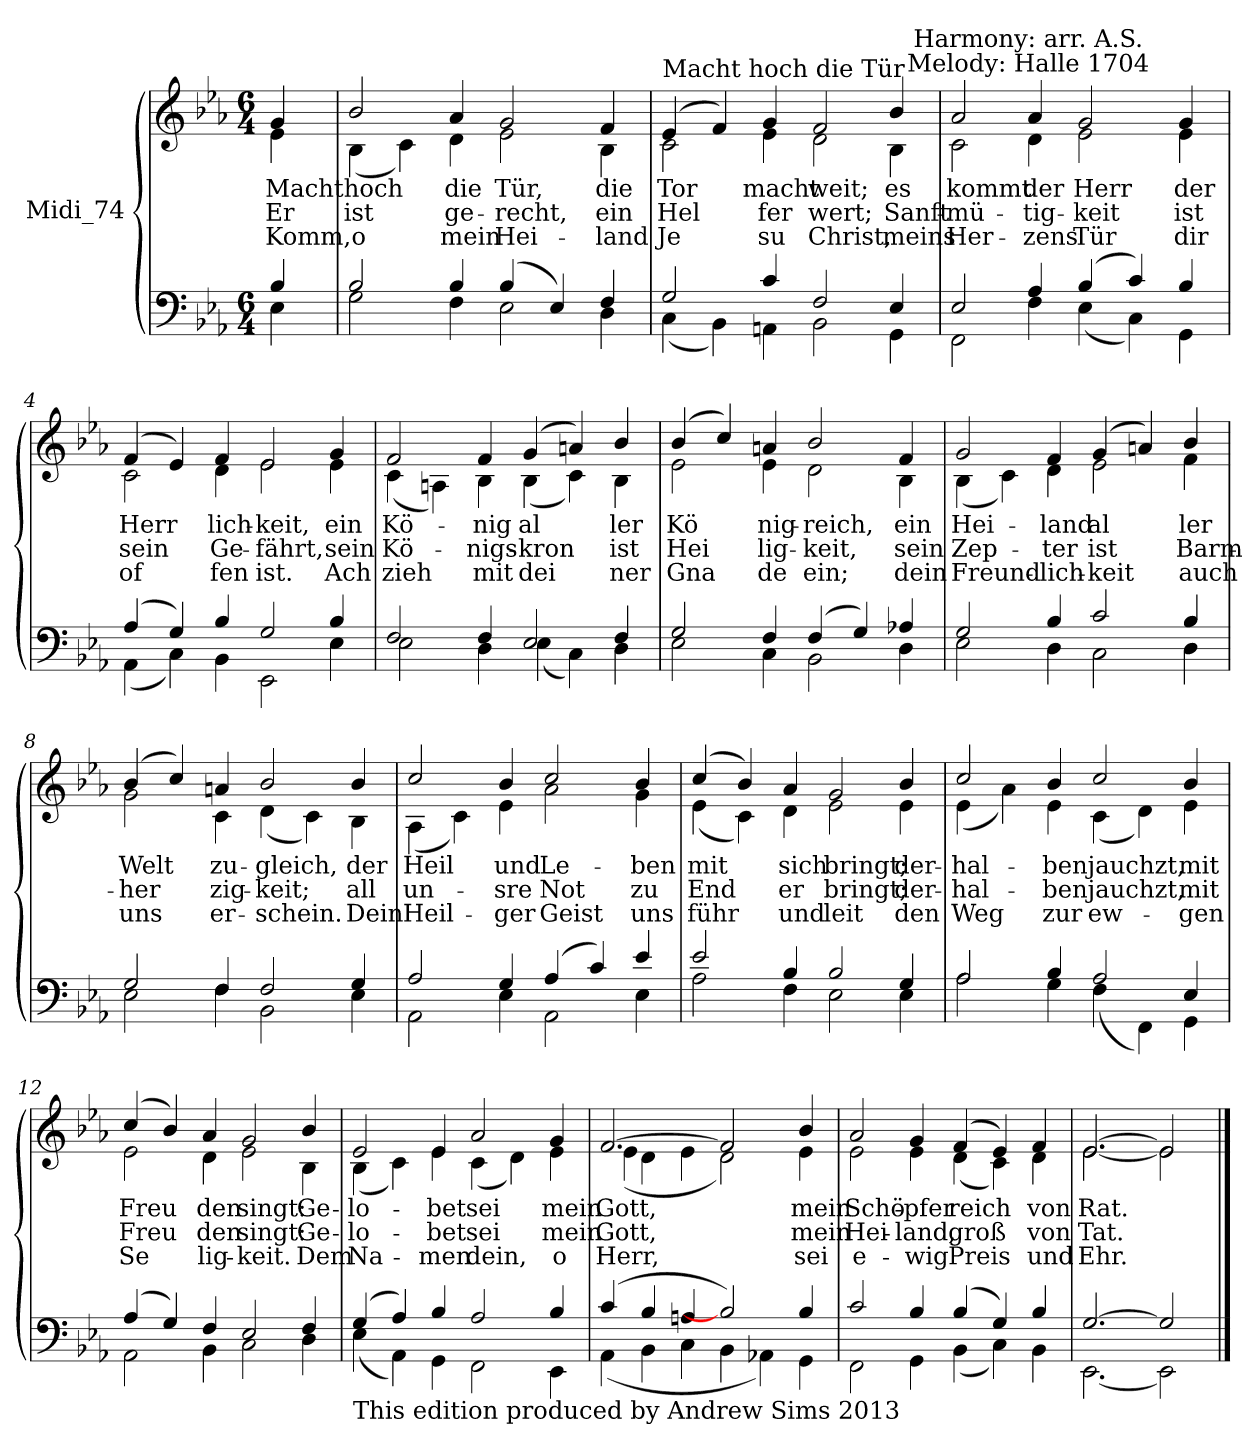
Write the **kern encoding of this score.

**kern	**kern	**text	**text	**text
*part2	*part1	*part1	*part1	*part1
*staff2	*staff1	*staff1	*staff1	*staff1
*I"Midi_74	*I"Midi_74	*	*	*
*clefF4	*clefG2	*	*	*
*k[b-e-a-]	*k[b-e-a-]	*	*	*
*E-:	*E-:	*	*	*
*M6/4	*M6/4	*	*	*
=	=	=	=	=
*^	*	*	*	*
!	!	!	!LO:LY:b	!LO:LY:b	!LO:LY:b
*	*	*^	*	*	*
4B-/	4E-\	4g/	4e-\	Macht	Er	Komm,
=1	=1	=1	=1	=1	=1	=1
!	!	!	!	!LO:LY:b	!LO:LY:b	!LO:LY:b
2B-/	2G\	2b-/	(<4B-\	hoch	ist	o
.	.	.	4c\)	.	.	.
!	!	!	!	!LO:LY:b	!LO:LY:b	!LO:LY:b
4B-/	4F\	4a-/	4d\	die	ge-	-mein
!	!	!	!	!LO:LY:b	!LO:LY:b	!LO:LY:b
(>4B-/	2E-\	2g/	2e-\	Tür,	recht,	Hei-
4E-/)	.	.	.	.	.	.
!	!	!	!	!LO:LY:b	!LO:LY:b	!LO:LY:b
4F/	4D\	4f/	4B-\	-die	ein	land
=2	=2	=2	=2	=2	=2	=2
!	!	!LO:TX:a:t=Macht hoch die Tür	!	!	!	!
!	!	!	!	!LO:LY:b	!LO:LY:b	!LO:LY:b
2G/	(<4C\	(>4e-/	2c\	Tor	Hel	Je
.	4BB-\)	4f/)	.	.	.	.
!	!	!	!	!LO:LY:b	!LO:LY:b	!LO:LY:b
4c/	4AAn\	4g/	4e-\	macht	fer	su
!	!	!	!	!LO:LY:b	!LO:LY:b	!LO:LY:b
2F/	2BB-\	2f/	2d\	weit;	wert;	Christ,
!	!	!	!	!LO:LY:b	!LO:LY:b	!LO:LY:b
4E-/	4GG\	4b-/	4B-\	es	Sanft-	-meins
=3	=3	=3	=3	=3	=3	=3
!	!	!	!	!LO:LY:b	!LO:LY:b	!LO:LY:b
2E-/	2FF\	2a-/	2c\	kommt	mü-	-Her-
!	!	!LO:TX:a:cj:t=Melody&colon; Halle 1704	!	!	!	!
!	!	!LO:TX:a:cj:t=Harmony&colon; arr. A.S.	!	!	!	!
!	!	!	!	!LO:LY:b	!LO:LY:b	!LO:LY:b
4A-/	4F\	4a-/	4d\	-der	tig-	-zens
!	!	!	!	!LO:LY:b	!LO:LY:b	!LO:LY:b
(>4B-/	(<4E-\	2g/	2e-\	Herr	keit	Tür
4c/)	4C\)	.	.	.	.	.
!	!	!	!	!LO:LY:b	!LO:LY:b	!LO:LY:b
4B-/	4GG\	4g/	4e-\	der	ist	dir
!!LO:LB:g=z	!!
=4	=4	=4	=4	=4	=4	=4
!	!	!	!	!LO:LY:b	!LO:LY:b	!LO:LY:b
(>4A-/	(<4AA-\	(>4f/	2c\	Herr	sein	of
4G/)	4C\)	4e-/)	.	.	.	.
!	!	!	!	!LO:LY:b	!LO:LY:b	!LO:LY:b
4B-/	4BB-\	4f/	4d\	lich-	-Ge-	-fen
!	!	!	!	!LO:LY:b	!LO:LY:b	!LO:LY:b
2G/	2EE-\	2e-/	2e-\	keit,	fährt,	ist.
!	!	!	!	!LO:LY:b	!LO:LY:b	!LO:LY:b
4B-/	4E-\	4g/	4e-\	ein	sein	Ach
=5	=5	=5	=5	=5	=5	=5
!	!	!	!	!LO:LY:b	!LO:LY:b	!LO:LY:b
2F/	2E-\	2f/	(<4c\	Kö-	-Kö-	-zieh
.	.	.	4An\)	.	.	.
!	!	!	!	!LO:LY:b	!LO:LY:b	!LO:LY:b
4F/	4D\	4f/	4B-\	nig	nigs-	-mit
!	!	!	!	!LO:LY:b	!LO:LY:b	!LO:LY:b
2E-/	(<4E-\	(>4g/	(<4B-\	al	kron	dei
.	4C\)	4an/)	4c\)	.	.	.
!	!	!	!	!LO:LY:b	!LO:LY:b	!LO:LY:b
4F/	4D\	4b-/	4B-\	ler	ist	ner
=6	=6	=6	=6	=6	=6	=6
!	!	!	!	!LO:LY:b	!LO:LY:b	!LO:LY:b
2G/	2E-\	(>4b-/	2e-\	Kö	Hei	Gna
.	.	4cc/)	.	.	.	.
!	!	!	!	!LO:LY:b	!LO:LY:b	!LO:LY:b
4F/	4C\	4an/	4e-\	nig-	-lig-	-de
!	!	!	!	!LO:LY:b	!LO:LY:b	!LO:LY:b
(>4F/	2BB-\	2b-/	2d\	reich,	keit,	ein;
4G/)	.	.	.	.	.	.
!	!	!	!	!LO:LY:b	!LO:LY:b	!LO:LY:b
4A-X/	4D\	4f/	4B-\	ein	sein	dein
!!LO:LB:g=z	!!
=7	=7	=7	=7	=7	=7	=7
!	!	!	!	!LO:LY:b	!LO:LY:b	!LO:LY:b
2G/	2E-\	2g/	(<4B-\	Hei-	-Zep-	-Freund-
.	.	.	4c\)	.	.	.
!	!	!	!	!LO:LY:b	!LO:LY:b	!LO:LY:b
4B-/	4D\	4f/	4d\	-land	ter	lich-
!	!	!	!	!LO:LY:b	!LO:LY:b	!LO:LY:b
2c/	2C\	(>4g/	2e-\	-al	ist	keit
.	.	4an/)	.	.	.	.
!	!	!	!	!LO:LY:b	!LO:LY:b	!LO:LY:b
4B-/	4D\	4b-/	4f\	ler	Barm-	-auch
=8	=8	=8	=8	=8	=8	=8
!	!	!	!	!LO:LY:b	!LO:LY:b	!LO:LY:b
2G/	2E-\	(>4b-/	2g\	Welt	her	uns
.	.	4cc/)	.	.	.	.
!	!	!	!	!LO:LY:b	!LO:LY:b	!LO:LY:b
4F/	4F\	4an/	4c\	zu-	-zig-	-er-
!	!	!	!	!LO:LY:b	!LO:LY:b	!LO:LY:b
2F/	2BB-\	2b-/	(<4d\	-gleich,	keit;	schein.
.	.	.	4c\)	.	.	.
!	!	!	!	!LO:LY:b	!LO:LY:b	!LO:LY:b
4G/	4E-\	4b-/	4B-\	der	all	Dein
=9	=9	=9	=9	=9	=9	=9
!	!	!	!	!LO:LY:b	!LO:LY:b	!LO:LY:b
2A-/	2AA-\	2cc/	(<4A-\	Heil	un-	-Heil-
.	.	.	4c\)	.	.	.
!	!	!	!	!LO:LY:b	!LO:LY:b	!LO:LY:b
4G/	4E-\	4b-/	4e-\	-und	sre	ger
!	!	!	!	!LO:LY:b	!LO:LY:b	!LO:LY:b
(>4A-/	2AA-\	2cc/	2a-\	Le-	-Not	Geist
4c/)	.	.	.	.	.	.
!	!	!	!	!LO:LY:b	!LO:LY:b	!LO:LY:b
4e-/	4E-\	4b-/	4g\	ben	zu	uns
!!LO:LB:g=z	!!
=10	=10	=10	=10	=10	=10	=10
!	!	!	!	!LO:LY:b	!LO:LY:b	!LO:LY:b
2e-/	2A-\	(>4cc/	(<4e-\	mit	End	führ
.	.	4b-/)	4c\)	.	.	.
!	!	!	!	!LO:LY:b	!LO:LY:b	!LO:LY:b
4B-/	4F\	4a-/	4d\	sich	er	und
!	!	!	!	!LO:LY:b	!LO:LY:b	!LO:LY:b
2B-/	2E-\	2g/	2e-\	bringt;	bringt;	leit
!	!	!	!	!LO:LY:b	!LO:LY:b	!LO:LY:b
4G/	4E-\	4b-/	4e-\	der-	-der-	-den
=11	=11	=11	=11	=11	=11	=11
!	!	!	!	!LO:LY:b	!LO:LY:b	!LO:LY:b
2A-/	2A-\	2cc/	(<4e-\	hal-	-hal-	-Weg
.	.	.	4a-\)	.	.	.
!	!	!	!	!LO:LY:b	!LO:LY:b	!LO:LY:b
4B-/	4G\	4b-/	4e-\	ben	ben	zur
!	!	!	!	!LO:LY:b	!LO:LY:b	!LO:LY:b
2A-/	(4F\	2cc/	(<4c\	jauchzt,	jauchzt,	ew-
.	4FF\)	.	4d\)	.	.	.
!	!	!	!	!LO:LY:b	!LO:LY:b	!LO:LY:b
4E-/	4GG\	4b-/	4e-\	-mit	mit	gen
=12	=12	=12	=12	=12	=12	=12
!	!	!	!	!LO:LY:b	!LO:LY:b	!LO:LY:b
(>4A-/	2AA-\	(>4cc/	2e-\	Freu	Freu	Se
4G/)	.	4b-/)	.	.	.	.
!	!	!	!	!LO:LY:b	!LO:LY:b	!LO:LY:b
4F/	4BB-\	4a-/	4d\	den	den	lig-
!	!	!	!	!LO:LY:b	!LO:LY:b	!LO:LY:b
2E-/	2C\	2g/	2e-\	-singt:	singt:	keit.
!	!	!	!	!LO:LY:b	!LO:LY:b	!LO:LY:b
4F/	4D\	4b-/	4B-\	Ge-	-Ge-	-Dem
!!LO:LB:g=z	!!
=13	=13	=13	=13	=13	=13	=13
!LO:TX:b:t=This edition produced by Andrew Sims 2013	!	!	!	!	!	!
!	!	!	!	!LO:LY:b	!LO:LY:b	!LO:LY:b
(>4G/	(<4E-\	2e-/	(<4B-\	lo-	-lo-	-Na-
4A-/)	4AA-\)	.	4c\)	.	.	.
!	!	!	!	!LO:LY:b	!LO:LY:b	!LO:LY:b
4B-/	4GG\	4e-/	4e-\	-bet	bet	men
!	!	!	!	!LO:LY:b	!LO:LY:b	!LO:LY:b
2A-/	2FF\	2a-/	(<4c\	sei	sei	dein,
.	.	.	4d\)	.	.	.
!	!	!	!	!LO:LY:b	!LO:LY:b	!LO:LY:b
4B-/	4EE-\	4g/	4e-\	mein	mein	o
=14	=14	=14	=14	=14	=14	=14
!	!	!	!	!LO:LY:b	!LO:LY:b	!LO:LY:b
(>4c/	(<4AA-\	[2.f/	(<4e-\	Gott,	Gott,	Herr,
4B-/	4BB-\	.	4d\	.	.	.
4An/	4C\	.	4e-\	.	.	.
2B-/])	4BB-\	2f/]	2d\)	.	.	.
.	4AA-X\)	.	.	.	.	.
!	!	!	!	!LO:LY:b	!LO:LY:b	!LO:LY:b
4B-/	4GG\	4b-/	4e-\	mein	mein	sei
=15	=15	=15	=15	=15	=15	=15
!	!	!	!	!LO:LY:b	!LO:LY:b	!LO:LY:b
2c/	2FF\	2a-/	2e-\	Schö-	-Hei-	-e-
!	!	!	!	!LO:LY:b	!LO:LY:b	!LO:LY:b
4B-/	4GG\	4g/	4e-\	-pfer	land,	wig
!	!	!	!	!LO:LY:b	!LO:LY:b	!LO:LY:b
(>4B-/	(<4BB-\	(>4f/	(<4d\	reich	groß	Preis
4G/)	4C\)	4e-/)	4c\)	.	.	.
!	!	!	!	!LO:LY:b	!LO:LY:b	!LO:LY:b
4B-/	4BB-\	4f/	4d\	von	von	und
=16	=16	=16	=16	=16	=16	=16
!	!	!	!	!LO:LY:b	!LO:LY:b	!LO:LY:b
[2.G/	[2.EE-\	[2.e-/	[2.e-\	Rat.	Tat.	Ehr.
2G/]	2EE-\]	2e-/]	2e-\]	.	.	.
*v	*v	*	*	*	*	*
*	*v	*v	*	*	*
==	==	==	==	==
*-	*-	*-	*-	*-
